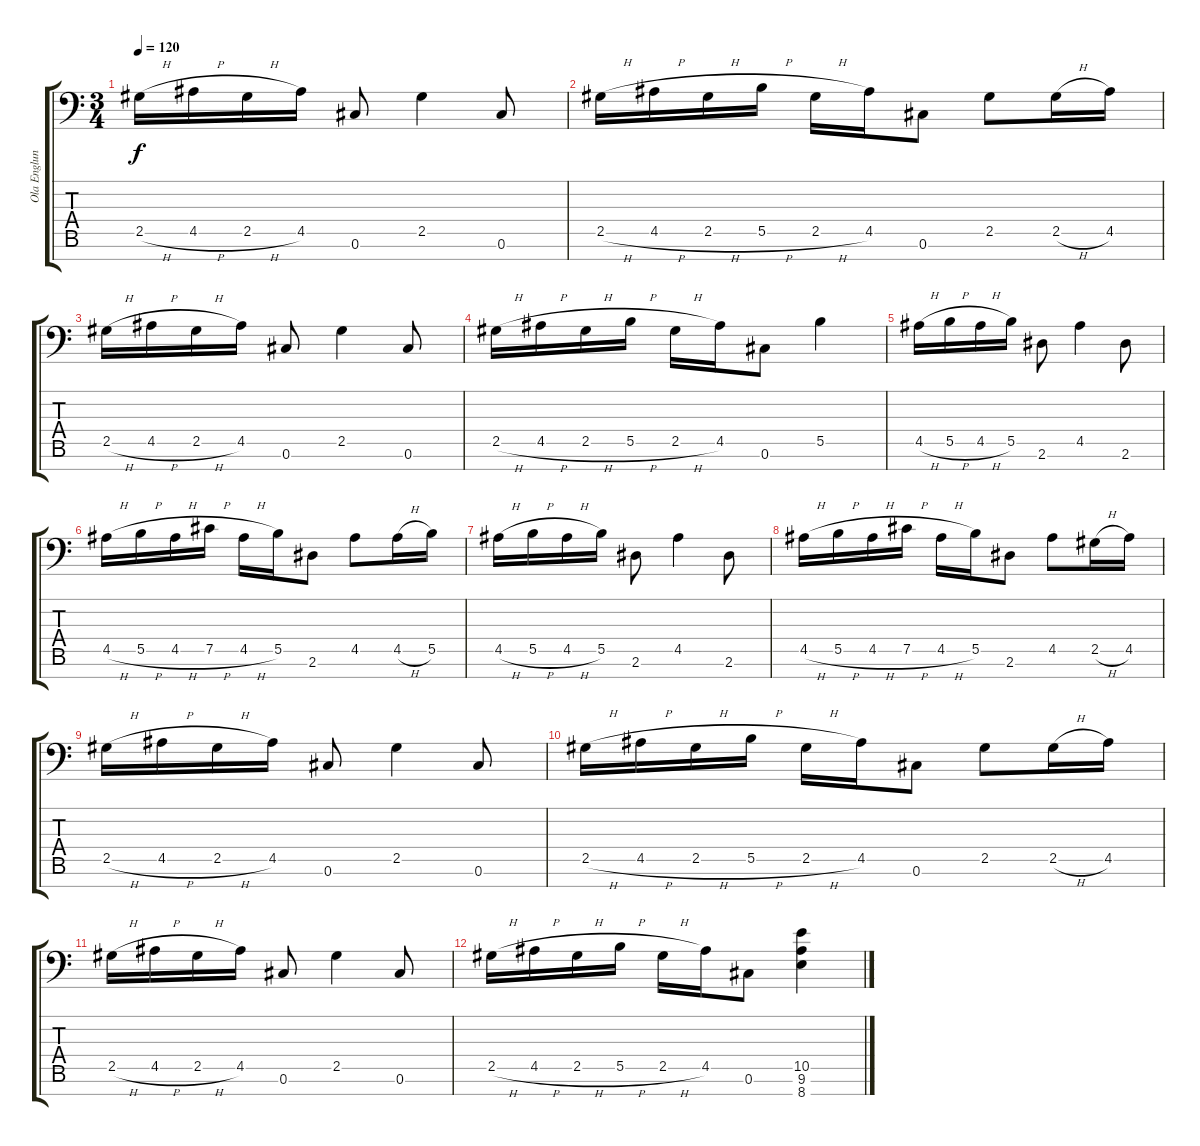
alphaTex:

\track ("Ola Englund" "Ola Englun") {instrument distortionguitar}
\staff {score tabs}
\tuning (Db4 Ab3 E3 B2 Gb2 Db2 Ab1) {hide}
\ts (3 4)
\tempo 120
\clef f4
\ks c
2.5{h}.16{dy f} 4.5{h}.16 2.5{h}.16 4.5.16 0.6.8 2.5.4 0.6.8 |
2.5{h}.16 4.5{h}.16 2.5{h}.16 5.5{h}.16 2.5{h}.16 4.5.16 0.6.8 2.5.8 2.5{h}.16 4.5.16 |
2.5{h}.16 4.5{h}.16 2.5{h}.16 4.5.16 0.6.8 2.5.4 0.6.8 |
2.5{h}.16 4.5{h}.16 2.5{h}.16 5.5{h}.16 2.5{h}.16 4.5.16 0.6.8 5.5.4 |
4.5{h}.16 5.5{h}.16 4.5{h}.16 5.5.16 2.6.8 4.5.4 2.6.8 |
4.5{h}.16 5.5{h}.16 4.5{h}.16 7.5{h}.16 4.5{h}.16 5.5.16 2.6.8 4.5.8 4.5{h}.16 5.5.16 |
4.5{h}.16 5.5{h}.16 4.5{h}.16 5.5.16 2.6.8 4.5.4 2.6.8 |
4.5{h}.16 5.5{h}.16 4.5{h}.16 7.5{h}.16 4.5{h}.16 5.5.16 2.6.8 4.5.8 2.5{h}.16 4.5.16 |
2.5{h}.16 4.5{h}.16 2.5{h}.16 4.5.16 0.6.8 2.5.4 0.6.8 |
2.5{h}.16 4.5{h}.16 2.5{h}.16 5.5{h}.16 2.5{h}.16 4.5.16 0.6.8 2.5.8 2.5{h}.16 4.5.16 |
2.5{h}.16 4.5{h}.16 2.5{h}.16 4.5.16 0.6.8 2.5.4 0.6.8 |
2.5{h}.16 4.5{h}.16 2.5{h}.16 5.5{h}.16 2.5{h}.16 4.5.16 0.6.8 (10.5 9.6 8.7).4
